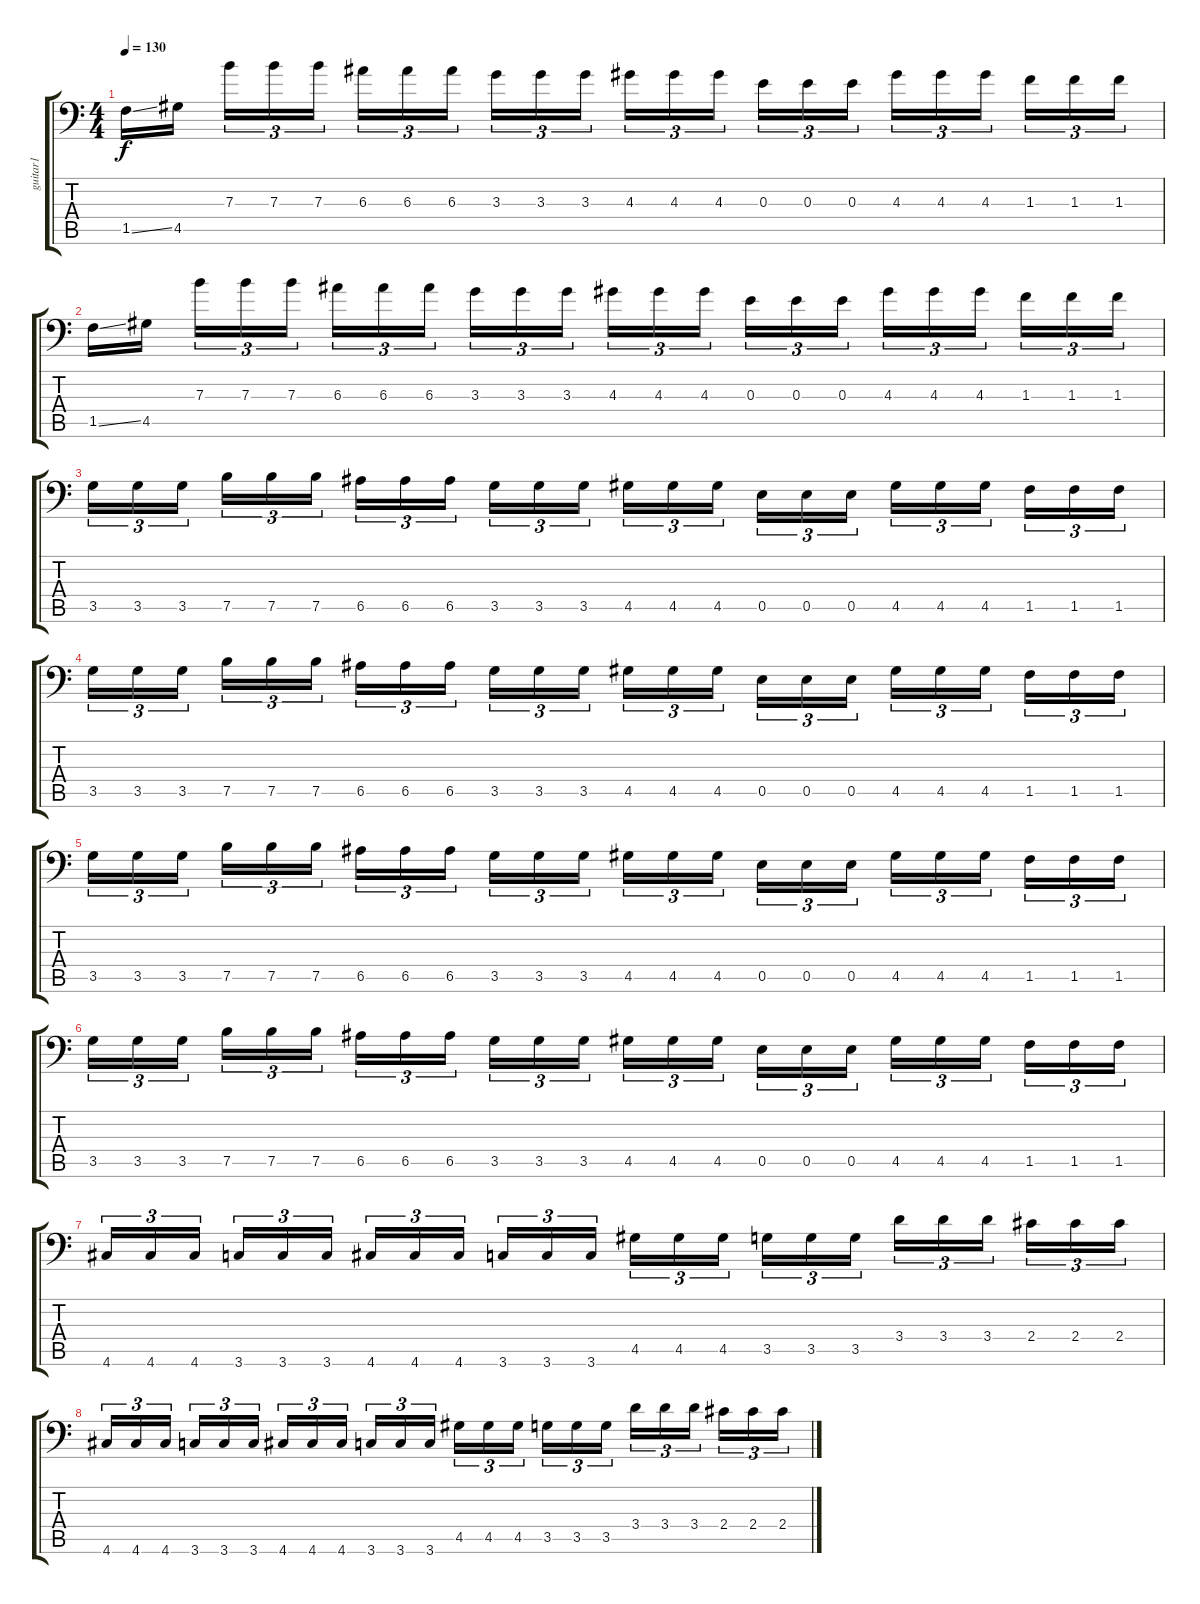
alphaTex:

\track ("guitar1" "guitar1") {instrument distortionguitar}
\staff {score tabs}
\tuning (Db4 Ab3 E3 B2 E2 A1) {hide}
\ts (4 4)
\tempo 130
\clef f4
\ks c
1.5{ss}.16{dy f} 4.5.16 7.3.16{tu (3 2)} 7.3.16{tu (3 2)} 7.3.16{tu (3 2)} 6.3.16{tu (3 2)} 6.3.16{tu (3 2)} 6.3.16{tu (3 2)} 3.3.16{tu (3 2)} 3.3.16{tu (3 2)} 3.3.16{tu (3 2)} 4.3.16{tu (3 2)} 4.3.16{tu (3 2)} 4.3.16{tu (3 2)} 0.3.16{tu (3 2)} 0.3.16{tu (3 2)} 0.3.16{tu (3 2)} 4.3.16{tu (3 2)} 4.3.16{tu (3 2)} 4.3.16{tu (3 2)} 1.3.16{tu (3 2)} 1.3.16{tu (3 2)} 1.3.16{tu (3 2)} |
1.5{ss}.16 4.5.16 7.3.16{tu (3 2)} 7.3.16{tu (3 2)} 7.3.16{tu (3 2)} 6.3.16{tu (3 2)} 6.3.16{tu (3 2)} 6.3.16{tu (3 2)} 3.3.16{tu (3 2)} 3.3.16{tu (3 2)} 3.3.16{tu (3 2)} 4.3.16{tu (3 2)} 4.3.16{tu (3 2)} 4.3.16{tu (3 2)} 0.3.16{tu (3 2)} 0.3.16{tu (3 2)} 0.3.16{tu (3 2)} 4.3.16{tu (3 2)} 4.3.16{tu (3 2)} 4.3.16{tu (3 2)} 1.3.16{tu (3 2)} 1.3.16{tu (3 2)} 1.3.16{tu (3 2)} |
3.5.16{tu (3 2)} 3.5.16{tu (3 2)} 3.5.16{tu (3 2)} 7.5.16{tu (3 2)} 7.5.16{tu (3 2)} 7.5.16{tu (3 2)} 6.5.16{tu (3 2)} 6.5.16{tu (3 2)} 6.5.16{tu (3 2)} 3.5.16{tu (3 2)} 3.5.16{tu (3 2)} 3.5.16{tu (3 2)} 4.5.16{tu (3 2)} 4.5.16{tu (3 2)} 4.5.16{tu (3 2)} 0.5.16{tu (3 2)} 0.5.16{tu (3 2)} 0.5.16{tu (3 2)} 4.5.16{tu (3 2)} 4.5.16{tu (3 2)} 4.5.16{tu (3 2)} 1.5.16{tu (3 2)} 1.5.16{tu (3 2)} 1.5.16{tu (3 2)} |
3.5.16{tu (3 2)} 3.5.16{tu (3 2)} 3.5.16{tu (3 2)} 7.5.16{tu (3 2)} 7.5.16{tu (3 2)} 7.5.16{tu (3 2)} 6.5.16{tu (3 2)} 6.5.16{tu (3 2)} 6.5.16{tu (3 2)} 3.5.16{tu (3 2)} 3.5.16{tu (3 2)} 3.5.16{tu (3 2)} 4.5.16{tu (3 2)} 4.5.16{tu (3 2)} 4.5.16{tu (3 2)} 0.5.16{tu (3 2)} 0.5.16{tu (3 2)} 0.5.16{tu (3 2)} 4.5.16{tu (3 2)} 4.5.16{tu (3 2)} 4.5.16{tu (3 2)} 1.5.16{tu (3 2)} 1.5.16{tu (3 2)} 1.5.16{tu (3 2)} |
3.5.16{tu (3 2)} 3.5.16{tu (3 2)} 3.5.16{tu (3 2)} 7.5.16{tu (3 2)} 7.5.16{tu (3 2)} 7.5.16{tu (3 2)} 6.5.16{tu (3 2)} 6.5.16{tu (3 2)} 6.5.16{tu (3 2)} 3.5.16{tu (3 2)} 3.5.16{tu (3 2)} 3.5.16{tu (3 2)} 4.5.16{tu (3 2)} 4.5.16{tu (3 2)} 4.5.16{tu (3 2)} 0.5.16{tu (3 2)} 0.5.16{tu (3 2)} 0.5.16{tu (3 2)} 4.5.16{tu (3 2)} 4.5.16{tu (3 2)} 4.5.16{tu (3 2)} 1.5.16{tu (3 2)} 1.5.16{tu (3 2)} 1.5.16{tu (3 2)} |
3.5.16{tu (3 2)} 3.5.16{tu (3 2)} 3.5.16{tu (3 2)} 7.5.16{tu (3 2)} 7.5.16{tu (3 2)} 7.5.16{tu (3 2)} 6.5.16{tu (3 2)} 6.5.16{tu (3 2)} 6.5.16{tu (3 2)} 3.5.16{tu (3 2)} 3.5.16{tu (3 2)} 3.5.16{tu (3 2)} 4.5.16{tu (3 2)} 4.5.16{tu (3 2)} 4.5.16{tu (3 2)} 0.5.16{tu (3 2)} 0.5.16{tu (3 2)} 0.5.16{tu (3 2)} 4.5.16{tu (3 2)} 4.5.16{tu (3 2)} 4.5.16{tu (3 2)} 1.5.16{tu (3 2)} 1.5.16{tu (3 2)} 1.5.16{tu (3 2)} |
4.6.16{tu (3 2)} 4.6.16{tu (3 2)} 4.6.16{tu (3 2)} 3.6.16{tu (3 2)} 3.6.16{tu (3 2)} 3.6.16{tu (3 2)} 4.6.16{tu (3 2)} 4.6.16{tu (3 2)} 4.6.16{tu (3 2)} 3.6.16{tu (3 2)} 3.6.16{tu (3 2)} 3.6.16{tu (3 2)} 4.5.16{tu (3 2)} 4.5.16{tu (3 2)} 4.5.16{tu (3 2)} 3.5.16{tu (3 2)} 3.5.16{tu (3 2)} 3.5.16{tu (3 2)} 3.4.16{tu (3 2)} 3.4.16{tu (3 2)} 3.4.16{tu (3 2)} 2.4.16{tu (3 2)} 2.4.16{tu (3 2)} 2.4.16{tu (3 2)} |
4.6.16{tu (3 2)} 4.6.16{tu (3 2)} 4.6.16{tu (3 2)} 3.6.16{tu (3 2)} 3.6.16{tu (3 2)} 3.6.16{tu (3 2)} 4.6.16{tu (3 2)} 4.6.16{tu (3 2)} 4.6.16{tu (3 2)} 3.6.16{tu (3 2)} 3.6.16{tu (3 2)} 3.6.16{tu (3 2)} 4.5.16{tu (3 2)} 4.5.16{tu (3 2)} 4.5.16{tu (3 2)} 3.5.16{tu (3 2)} 3.5.16{tu (3 2)} 3.5.16{tu (3 2)} 3.4.16{tu (3 2)} 3.4.16{tu (3 2)} 3.4.16{tu (3 2)} 2.4.16{tu (3 2)} 2.4.16{tu (3 2)} 2.4.16{tu (3 2)}
